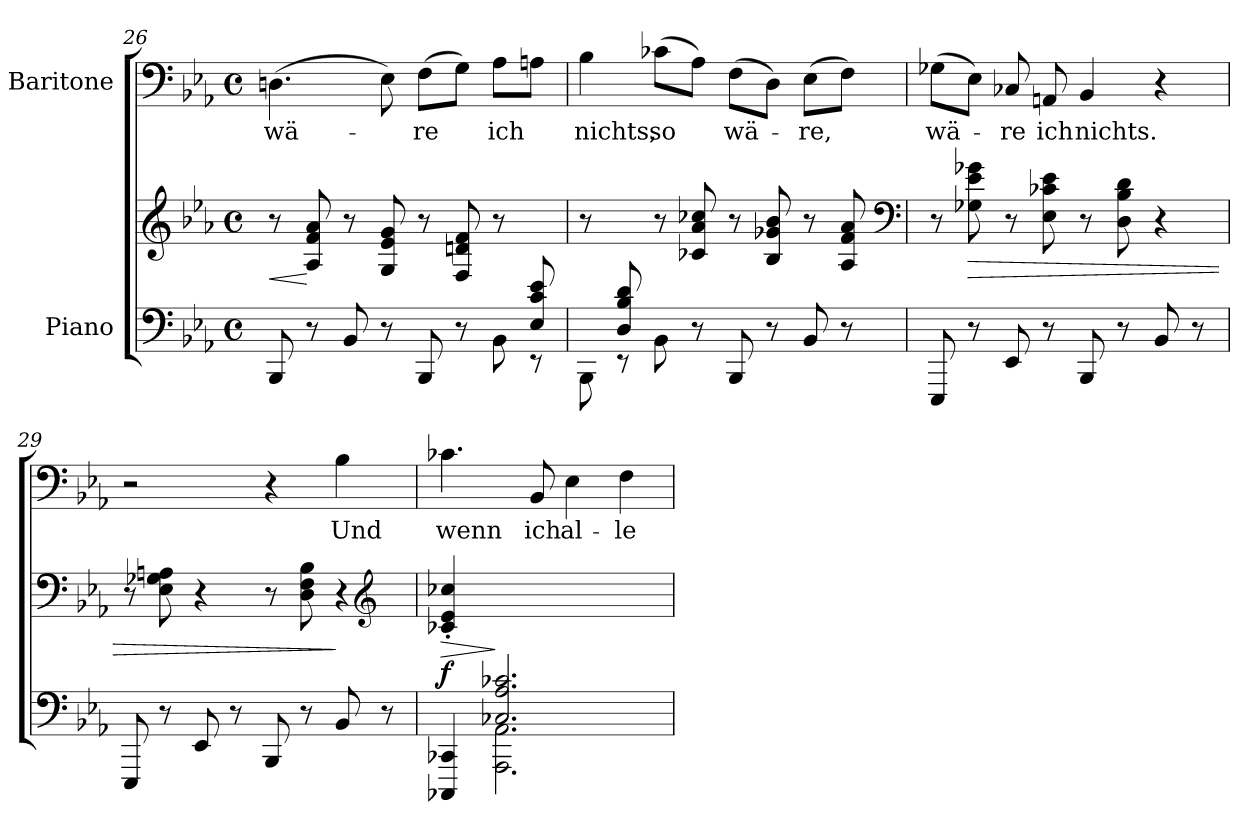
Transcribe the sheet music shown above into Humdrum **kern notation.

**kern	**kern	**dynam	**kern	**text
*part2	*part2	*part2	*part1	*part1
*staff3	*staff2	*staff2/3	*staff1	*staff1
*I"Piano	*	*	*I"Baritone	*
*clefF4	*clefG2	*	*clefF4	*
*k[b-e-a-]	*k[b-e-a-]	*	*k[b-e-a-]	*
*E-:	*E-:	*	*E-:	*
*M4/4	*M4/4	*	*M4/4	*
*met(c)	*met(c)	*	*met(c)	*
=26	=26	=26	=26	=26
*^	*	*	*	*
!	!	!	!LO:HP:b	!	!
!	!	!	!	!	!LO:LY:b:color=#000000
2..ryy	8BBB-i/	8r	<	(4.Dni\	wä-
.	8r	8A-i/ 8fi 8a-i	[	.	.
.	8BB-i/	8r	.	.	.
.	8r	8Gi/ 8e-i 8gi	.	8E-i\)	.
!	!	!	!	!	!LO:LY:b:color=#000000
.	8BBB-i/	8r	.	(8Fi\L	-re
.	8r	8Fi/ 8dni 8fi	.	8Gi\J)	.
!	!	!	!	!	!LO:LY:b:color=#000000
.	8BB-i\	8r	.	8A-i\L	ich
8E-i/ 8ci 8e-i	8r	8ryy	.	8Ani\J	.
=27	=27	=27	=27	=27	=27
!	!	!	!	!	!LO:LY:b:color=#000000
8ryy	8BBB-i\	8r	.	4B-i\	nichts,
8Di/ 8B-i 8di	8r	8ryy	.	.	.
!	!	!	!	!	!LO:LY:b:color=#000000
2.ryy	8BB-i\	8r	.	(8c-Xi\L	so
.	8r	8c-Xi/ 8a-i 8cc-Xi	.	8A-i\J)	.
!	!	!	!	!	!LO:LY:b:color=#000000
.	8BBB-i/	8r	.	(8Fi\L	wä-
.	8r	8B-i/ 8g-Xi 8b-i	.	8Di\J)	.
!	!	!	!	!	!LO:LY:b:color=#000000
.	8BB-i/	8r	.	(8E-i\L	-re,
.	8r	8A-i/ 8fi 8a-i	.	8Fi\J)	.
*v	*v	*	*	*	*
*	*clefF4	*	*	*
=28	=28	=28	=28	=28
*^	*	*	*	*
!	!	!	!	!	!LO:LY:b:color=#000000
*v	*v	*	*	*	*
8EEE-i/	8r	.	(8G-Xi\L	wä-
!	!	!LO:HP:b	!	!
8r	8G-Xi\ 8e-i 8g-Xi	>	8E-i\J)	.
!	!	!	!	!LO:LY:b:color=#000000
8EE-i/	8r	.	8C-Xi/	-re
!	!	!	!	!LO:LY:b:color=#000000
8r	8E-i\ 8c-Xi 8e-i	.	8AAni/	ich
!	!	!	!	!LO:LY:b:color=#000000
8BBB-i/	8r	.	4BB-i/	nichts.
8r	8Di\ 8B-i 8di	.	.	.
8BB-i/	4r	.	4r	.
8r	.	.	.	.
!!LO:LB:g=z
=29	=29	=29	=29	=29
8EEE-i/	8r	.	2r	.
8r	8E-i\ 8G-Xi 8Ani	.	.	.
8EE-i/	4r	.	.	.
8r	.	.	.	.
8BBB-i/	8r	.	4r	.
8r	8Di\ 8Fi 8B-i	.	.	.
!	!	!	!	!LO:LY:b:color=#000000
8BB-i/	4r	]	4B-i\	Und
*	*clefG2	*	*	*
8r	.	.	.	.
=30	=30	=30	=30	=30
*^	*	*	*	*
*	*^	*	*	*	*
!	!	!	!	!LO:HP:b	!	!
!	!	!	!	!	!	!LO:LY:b:color=#000000
4ryy	4CCC-Xi/ 4CC-Xi	4ryy	4c-Xi/' 4e-i' 4cc-Xi'	> f	4.c-Xi\	wenn
2.C-Xi/ 2.A-i 2.c-Xi	2.AAA-i\ 2.AA-i	2.ryy	2.ryy	]	.	.
!	!	!	!	!	!	!LO:LY:b:color=#000000
.	.	.	.	.	8BB-i/	ich
!	!	!	!	!	!	!LO:LY:b:color=#000000
.	.	.	.	.	4E-i\	al-
!	!	!	!	!	!	!LO:LY:b:color=#000000
.	.	.	.	.	4Fi\	-le
*v	*v	*v	*	*	*	*
=	=	=	=	=
*-	*-	*-	*-	*-
